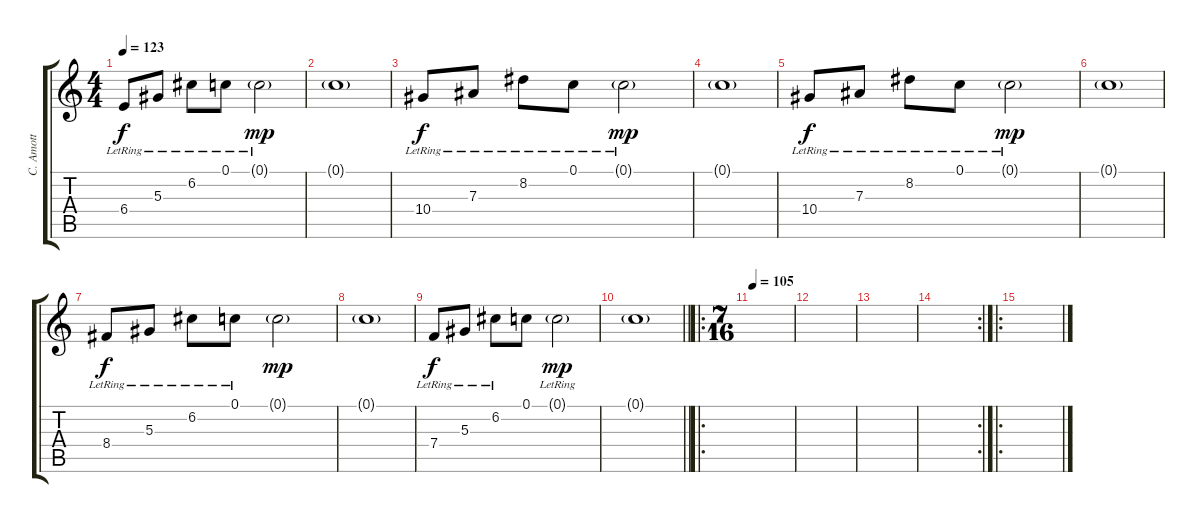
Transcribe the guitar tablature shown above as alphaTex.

\track ("C. Amott" "C. Amott") {instrument distortionguitar}
\staff {score tabs}
\tuning (C4 G3 Eb3 Bb2 F2 C2) {hide}
\ts (4 4)
\tempo 123
\clef g2
\ks c
6.4{lr}.8{dy f} 5.3{lr}.8 6.2{lr}.8 0.1{lr}.8 0.1{g lr}.2{dy mp} |
0.1{g}.1 |
10.4{lr}.8{dy f} 7.3{lr}.8 8.2{lr}.8 0.1{lr}.8 0.1{g lr}.2{dy mp} |
0.1{g}.1 |
10.4{lr}.8{dy f} 7.3{lr}.8 8.2{lr}.8 0.1{lr}.8 0.1{g lr}.2{dy mp} |
0.1{g}.1 |
8.4{lr}.8{dy f} 5.3{lr}.8 6.2{lr}.8 0.1{lr}.8 0.1{g}.2{dy mp} |
0.1{g}.1 |
7.4{lr}.8{dy f} 5.3{lr}.8 6.2{lr}.8 0.1.8 0.1{g lr}.2{dy mp} |
\barLineRight lightlight
0.1{g}.1 |
\ro
\ts (7 16)
\tempo 105
|
|
|
\rc 2
|
\ro
